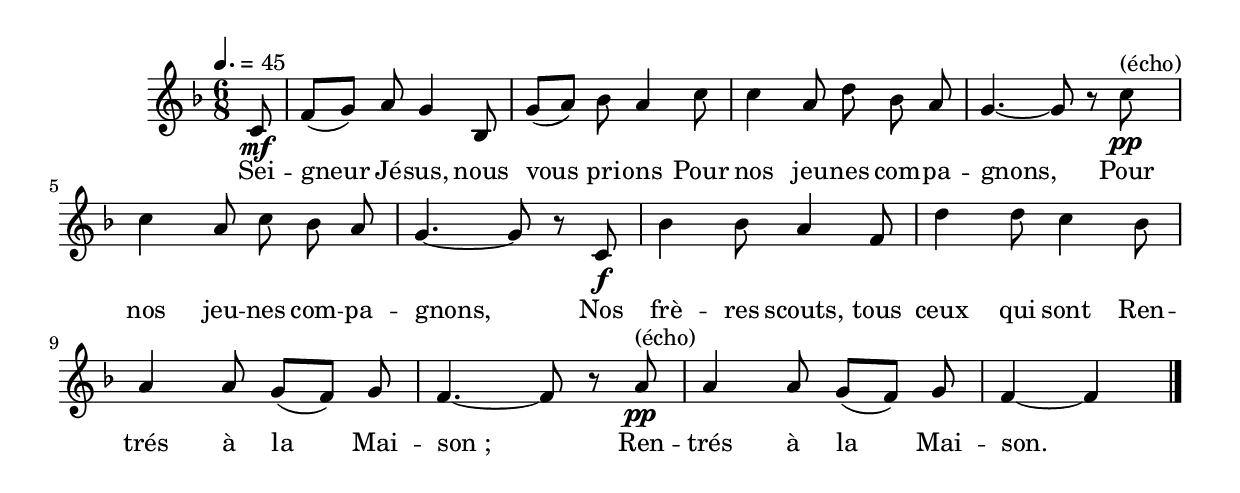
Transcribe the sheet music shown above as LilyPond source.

\version "2.16"
\include "italiano.ly"

\header {
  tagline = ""
  composer = ""
}

MetriqueArmure = {
  \tempo 4.=45
  \time 6/8
  \key fa \major
}

italique = { \override Score . LyricText #'font-shape = #'italic }

roman = { \override Score . LyricText #'font-shape = #'roman }

MusiqueTheme = \relative do' {
  \partial 8 do8\mf
  fa8[( sol]) la sol4 sib,8
  sol'8[( la]) sib la4 do8
  do4 la8 re sib la
  sol4.~ sol8 r do\pp^"(écho)"
  do4 la8 do sib la
  sol4.~ sol8 r do,\f
  sib'4 sib8 la4 fa8
  re'4 re8 do4 sib8
  la4 la8 sol[( fa]) sol
  fa4.~ fa8 r la\pp^"(écho)"
  la4 la8 sol[( fa]) sol
  fa4~ fa4 \bar "|."
}

Paroles = \lyricmode {
  Sei -- gneur Jé -- sus, nous vous pri -- ons
  Pour nos jeu -- nes com -- pa -- gnons,
  Pour nos jeu -- nes com -- pa -- gnons,
  Nos frè -- res scouts, tous ceux qui sont
  Ren -- trés à la Mai -- son_;
  Ren -- trés à la Mai -- son.
}

\score{
  <<
    \new Staff <<
      \set Staff.midiInstrument = "flute"
      \set Staff.autoBeaming = ##f
      \new Voice = "theme" {
        \override Score.PaperColumn #'keep-inside-line = ##t
        \MetriqueArmure
        \MusiqueTheme
      }
    >>
    \new Lyrics \lyricsto theme {
      \Paroles
    }
  >>
  \layout{}
  \midi{}
}
